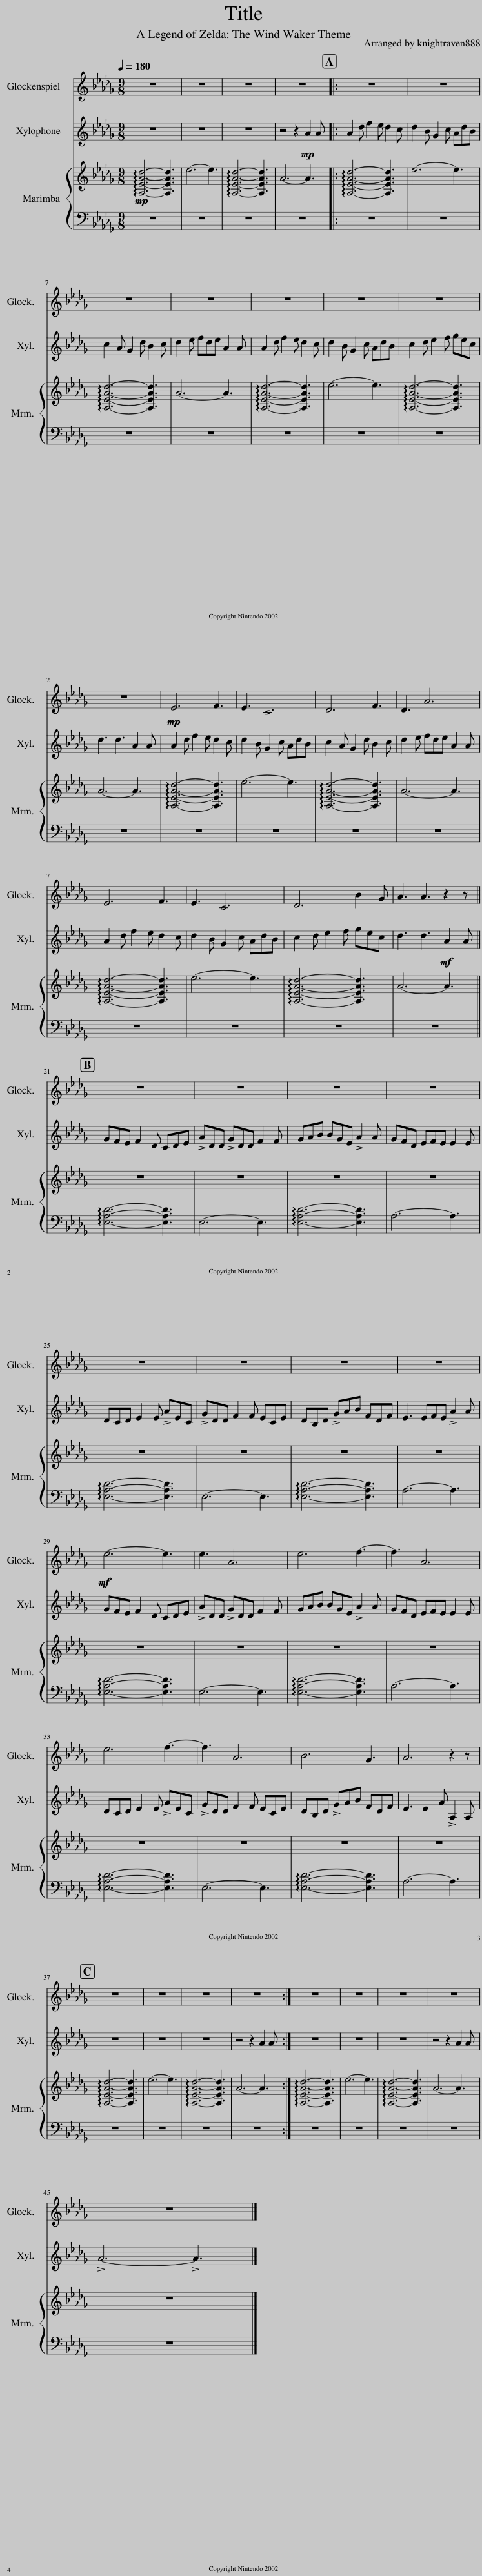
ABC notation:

X:1
%%score 1 2 { 3 | 4 }
L:1/8
Q:1/4=180
M:9/8
I:linebreak $
K:Db
V:1 treble transpose=24
V:2 treble transpose=12
V:3 treble
V:4 bass
V:1
 z9 | z9 | z9 | z9 |: z9 | %5
 z9 |$ z9 | z9 | z9 | z9 | %10
 z9 |$ z9 |!mp! E6 F3 | E3 C6 | D6 F3 | %15
 D3 A6 |$ E6 F3 | E3 C6 | D6 B2 G | A3 A3 z2 z ||$ %20
 z9 | z9 | z9 | z9 |$ z9 | %25
 z9 | z9 | z9 |$!mf! e6- e3 | e3 A6 | %30
 e6 f3- | f3 A6 |$ e6 f3- | f3 A6 | B6 G3 | %35
 A6 z2 z |$ z9 | z9 | z9 | z9 :| %40
 z9 | z9 | z9 | z9 |$ z9 |] %45
V:2
 z9 | z9 | z9 | z4 z2!mp! A2 A |: A2 d f2 e d2 c | %5
 d2 B G2 c AdB |$ c2 A G2 d B2 c | d2 e fde A2 A | A2 d f2 e d2 c | d2 B G2 c AdB | %10
 c2 d e2 f gec |$ d3 d3 A2 A | A2 d f2 e d2 c | d2 B G2 c AdB | c2 A G2 d B2 c | %15
 d2 e fde A2 A |$ A2 d f2 e d2 c | d2 B G2 c AdB | c2 d e2 f gec | d3 d3!mf! A2 A ||$ %20
 GFE F2 D CDE | !>!ADD !>!GDD F2 F | GAB BGE !>!A2 A | GFD EFE E2 E |$ DCD E2 E !>!AEC | %25
 !>!GDD F2 F ECE | DB,D !>!GAB FDF | E3 EFE !>!A2 A |$ GFE F2 D CDE | !>!ADD !>!GDD F2 F | %30
 GAB BGE !>!A2 A | GFD EFE E2 E |$ DCD E2 E !>!AEC | !>!GDD F2 F ECE | DB,D !>!GAB FDF | %35
 E3 E2 A !>!A,2 A, |$ z9 | z9 | z9 | z4 z2 A2 A :| %40
 z9 | z9 | z9 | z4 z2 A2 A |$ !>!A6- !>!A3 |] %45
V:3
!mp! !arpeggio![A,EAd]6- [A,EAd]3 | e6- e3 | !arpeggio![A,EAd]6- [A,EAd]3 | A6- A3 |: !arpeggio![A,EAd]6- [A,EAd]3 | %5
 e6- e3 |$ !arpeggio![A,EAd]6- [A,EAd]3 | A6- A3 | !arpeggio![A,EAd]6- [A,EAd]3 | e6- e3 | %10
 !arpeggio![A,EAd]6- [A,EAd]3 |$ A6- A3 | !arpeggio![A,EAd]6- [A,EAd]3 | e6- e3 | !arpeggio![A,EAd]6- [A,EAd]3 | %15
 A6- A3 |$ !arpeggio![A,EAd]6- [A,EAd]3 | e6- e3 | !arpeggio![A,EAd]6- [A,EAd]3 | A6- A3 ||$ %20
 z9 | z9 | z9 | z9 |$ z9 | %25
 z9 | z9 | z9 |$ z9 | z9 | %30
 z9 | z9 |$ z9 | z9 | z9 | %35
 z9 |$ !arpeggio![A,EAd]6- [A,EAd]3 | e6- e3 | !arpeggio![A,EAd]6- [A,EAd]3 | A6- A3 :| %40
 !arpeggio![A,EAd]6- [A,EAd]3 | e6- e3 | !arpeggio![A,EAd]6- [A,EAd]3 | A6- A3 |$ z9 |] %45
V:4
 z9 | z9 | z9 | z9 |: z9 | %5
 z9 |$ z9 | z9 | z9 | z9 | %10
 z9 |$ z9 | z9 | z9 | z9 | %15
 z9 |$ z9 | z9 | z9 | z9 ||$ %20
 !arpeggio![E,A,D]6- [E,A,D]3 | E,6- E,3 | !arpeggio![E,A,D]6- [E,A,D]3 | A,6- A,3 |$ !arpeggio![E,A,D]6- [E,A,D]3 | %25
 E,6- E,3 | !arpeggio![E,A,D]6- [E,A,D]3 | A,6- A,3 |$ !arpeggio![E,A,D]6- [E,A,D]3 | E,6- E,3 | %30
 !arpeggio![E,A,D]6- [E,A,D]3 | A,6- A,3 |$ !arpeggio![E,A,D]6- [E,A,D]3 | E,6- E,3 | !arpeggio![E,A,D]6- [E,A,D]3 | %35
 A,6- A,3 |$ z9 | z9 | z9 | z9 :| %40
 z9 | z9 | z9 | z9 |$ z9 |] %45
